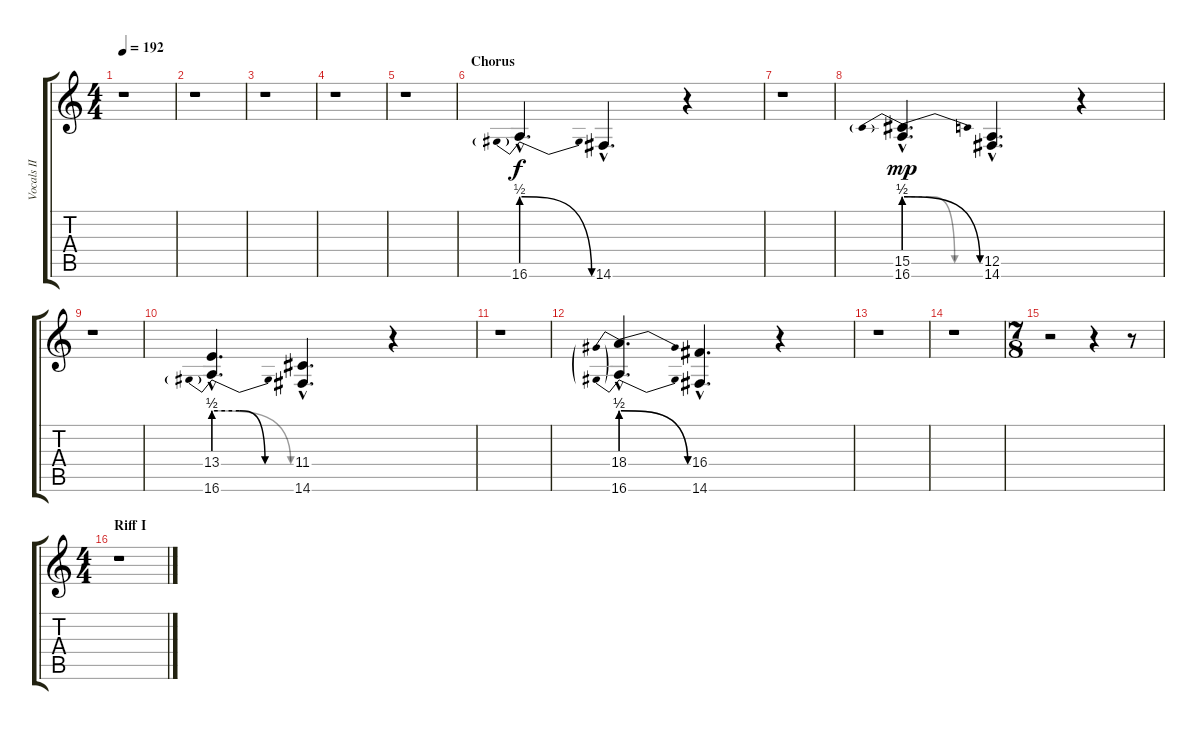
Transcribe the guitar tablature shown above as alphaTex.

\track ("Vocals II" "Vocals II") {instrument baritonesax}
\staff {score tabs}
\tuning (E4 B3 G3 D3 A2 E2) {hide}
\ts (4 4)
\tempo 192
\clef g2
\ks c
r.1{dy pp} |
r.1 |
r.1 |
r.1 |
r.1 |
\section ("" "Chorus")
16.6{be (prebendrelease 0 2 60 0) hac}.4{d dy f} 14.6{hac}.4{d} r.4 |
r.1 |
(15.5{be (prebendrelease 0 2 60 0) hac} 16.6{be (custom 0 2 20 2 40 0 60 0) hac}).4{d dy mp} (12.5{hac} 14.6{hac}).4{d} r.4 |
r.1 |
(13.4{be (custom 0 2 20 2 40 0 60 0) hac} 16.6{be (prebendrelease 0 2 60 0) hac}).4{d} (11.4{hac} 14.6{hac}).4{d} r.4 |
r.1 |
(18.4{be (prebendrelease 0 2 60 0) hac} 16.6{be (prebendrelease 0 2 60 0) hac}).4{d} (16.4{hac} 14.6{hac}).4{d} r.4 |
r.1 |
r.1 |
\ts (7 8)
r.2 r.4 r.8 |
\ts (4 4)
\section ("" "Riff I")
r.1
